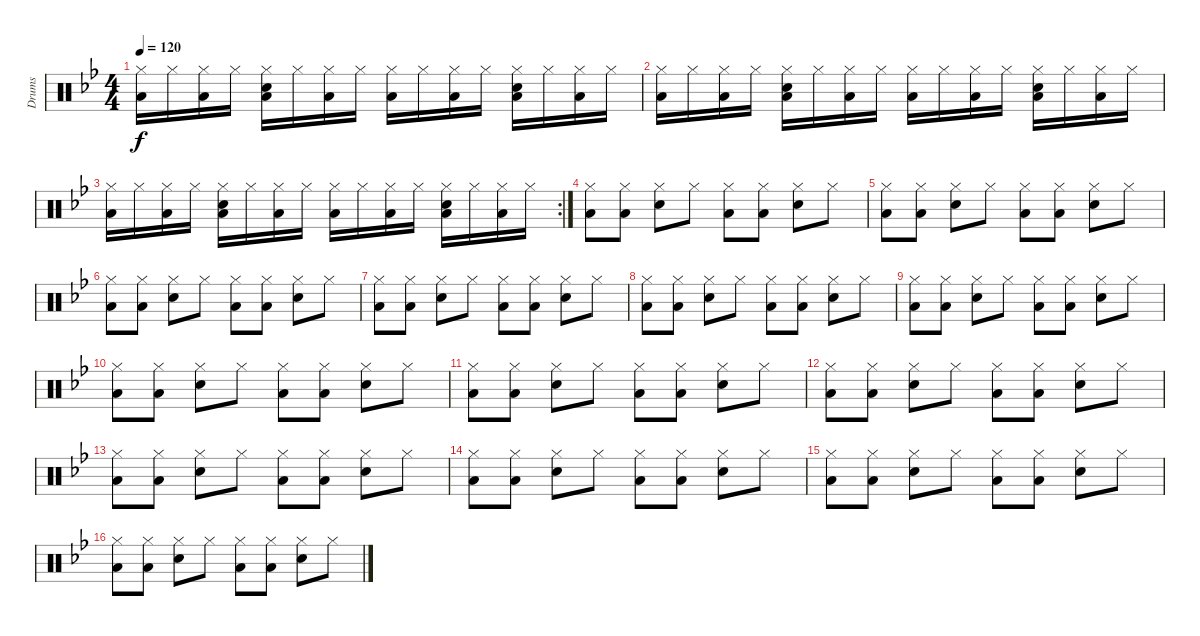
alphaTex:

\track ("Drums" "Drums") {instrument percussion}
\staff {score}
\articulation defaults
\ts (4 4)
\tempo 120
\clef neutral
\ks bb
("Hi-Hat (closed)" "Low Floor Tom (hit)").16{dy f} "Hi-Hat (closed)".16 ("Hi-Hat (closed)" "Low Floor Tom (hit)").16 "Hi-Hat (closed)".16 ("Hi-Hat (closed)" "Electric Snare (hit)" "Low Floor Tom (hit)").16 "Hi-Hat (closed)".16 ("Hi-Hat (closed)" "Low Floor Tom (hit)").16 "Hi-Hat (closed)".16 ("Hi-Hat (closed)" "Low Floor Tom (hit)").16 "Hi-Hat (closed)".16 ("Hi-Hat (closed)" "Low Floor Tom (hit)").16 "Hi-Hat (closed)".16 ("Hi-Hat (closed)" "Electric Snare (hit)" "Low Floor Tom (hit)").16 "Hi-Hat (closed)".16 ("Hi-Hat (closed)" "Low Floor Tom (hit)").16 "Hi-Hat (closed)".16 |
("Hi-Hat (closed)" "Low Floor Tom (hit)").16 "Hi-Hat (closed)".16 ("Hi-Hat (closed)" "Low Floor Tom (hit)").16 "Hi-Hat (closed)".16 ("Hi-Hat (closed)" "Electric Snare (hit)" "Low Floor Tom (hit)").16 "Hi-Hat (closed)".16 ("Hi-Hat (closed)" "Low Floor Tom (hit)").16 "Hi-Hat (closed)".16 ("Hi-Hat (closed)" "Low Floor Tom (hit)").16 "Hi-Hat (closed)".16 ("Hi-Hat (closed)" "Low Floor Tom (hit)").16 "Hi-Hat (closed)".16 ("Hi-Hat (closed)" "Electric Snare (hit)" "Low Floor Tom (hit)").16 "Hi-Hat (closed)".16 ("Hi-Hat (closed)" "Low Floor Tom (hit)").16 "Hi-Hat (closed)".16 |
\rc 2
("Hi-Hat (closed)" "Low Floor Tom (hit)").16 "Hi-Hat (closed)".16 ("Hi-Hat (closed)" "Low Floor Tom (hit)").16 "Hi-Hat (closed)".16 ("Hi-Hat (closed)" "Electric Snare (hit)" "Low Floor Tom (hit)").16 "Hi-Hat (closed)".16 ("Hi-Hat (closed)" "Low Floor Tom (hit)").16 "Hi-Hat (closed)".16 ("Hi-Hat (closed)" "Low Floor Tom (hit)").16 "Hi-Hat (closed)".16 ("Hi-Hat (closed)" "Low Floor Tom (hit)").16 "Hi-Hat (closed)".16 ("Hi-Hat (closed)" "Electric Snare (hit)" "Low Floor Tom (hit)").16 "Hi-Hat (closed)".16 ("Hi-Hat (closed)" "Low Floor Tom (hit)").16 "Hi-Hat (closed)".16 |
("Hi-Hat (closed)" "Low Floor Tom (hit)").8 ("Hi-Hat (closed)" "Low Floor Tom (hit)").8 ("Hi-Hat (closed)" "Electric Snare (hit)").8 "Hi-Hat (closed)".8 ("Hi-Hat (closed)" "Low Floor Tom (hit)").8 ("Hi-Hat (closed)" "Low Floor Tom (hit)").8 ("Hi-Hat (closed)" "Electric Snare (hit)").8 "Hi-Hat (closed)".8 |
("Hi-Hat (closed)" "Low Floor Tom (hit)").8 ("Hi-Hat (closed)" "Low Floor Tom (hit)").8 ("Hi-Hat (closed)" "Electric Snare (hit)").8 "Hi-Hat (closed)".8 ("Hi-Hat (closed)" "Low Floor Tom (hit)").8 ("Hi-Hat (closed)" "Low Floor Tom (hit)").8 ("Hi-Hat (closed)" "Electric Snare (hit)").8 "Hi-Hat (closed)".8 |
("Hi-Hat (closed)" "Low Floor Tom (hit)").8 ("Hi-Hat (closed)" "Low Floor Tom (hit)").8 ("Hi-Hat (closed)" "Electric Snare (hit)").8 "Hi-Hat (closed)".8 ("Hi-Hat (closed)" "Low Floor Tom (hit)").8 ("Hi-Hat (closed)" "Low Floor Tom (hit)").8 ("Hi-Hat (closed)" "Electric Snare (hit)").8 "Hi-Hat (closed)".8 |
("Hi-Hat (closed)" "Low Floor Tom (hit)").8 ("Hi-Hat (closed)" "Low Floor Tom (hit)").8 ("Hi-Hat (closed)" "Electric Snare (hit)").8 "Hi-Hat (closed)".8 ("Hi-Hat (closed)" "Low Floor Tom (hit)").8 ("Hi-Hat (closed)" "Low Floor Tom (hit)").8 ("Hi-Hat (closed)" "Electric Snare (hit)").8 "Hi-Hat (closed)".8 |
("Hi-Hat (closed)" "Low Floor Tom (hit)").8 ("Hi-Hat (closed)" "Low Floor Tom (hit)").8 ("Hi-Hat (closed)" "Electric Snare (hit)").8 "Hi-Hat (closed)".8 ("Hi-Hat (closed)" "Low Floor Tom (hit)").8 ("Hi-Hat (closed)" "Low Floor Tom (hit)").8 ("Hi-Hat (closed)" "Electric Snare (hit)").8 "Hi-Hat (closed)".8 |
("Hi-Hat (closed)" "Low Floor Tom (hit)").8 ("Hi-Hat (closed)" "Low Floor Tom (hit)").8 ("Hi-Hat (closed)" "Electric Snare (hit)").8 "Hi-Hat (closed)".8 ("Hi-Hat (closed)" "Low Floor Tom (hit)").8 ("Hi-Hat (closed)" "Low Floor Tom (hit)").8 ("Hi-Hat (closed)" "Electric Snare (hit)").8 "Hi-Hat (closed)".8 |
("Hi-Hat (closed)" "Low Floor Tom (hit)").8 ("Hi-Hat (closed)" "Low Floor Tom (hit)").8 ("Hi-Hat (closed)" "Electric Snare (hit)").8 "Hi-Hat (closed)".8 ("Hi-Hat (closed)" "Low Floor Tom (hit)").8 ("Hi-Hat (closed)" "Low Floor Tom (hit)").8 ("Hi-Hat (closed)" "Electric Snare (hit)").8 "Hi-Hat (closed)".8 |
("Hi-Hat (closed)" "Low Floor Tom (hit)").8 ("Hi-Hat (closed)" "Low Floor Tom (hit)").8 ("Hi-Hat (closed)" "Electric Snare (hit)").8 "Hi-Hat (closed)".8 ("Hi-Hat (closed)" "Low Floor Tom (hit)").8 ("Hi-Hat (closed)" "Low Floor Tom (hit)").8 ("Hi-Hat (closed)" "Electric Snare (hit)").8 "Hi-Hat (closed)".8 |
("Hi-Hat (closed)" "Low Floor Tom (hit)").8 ("Hi-Hat (closed)" "Low Floor Tom (hit)").8 ("Hi-Hat (closed)" "Electric Snare (hit)").8 "Hi-Hat (closed)".8 ("Hi-Hat (closed)" "Low Floor Tom (hit)").8 ("Hi-Hat (closed)" "Low Floor Tom (hit)").8 ("Hi-Hat (closed)" "Electric Snare (hit)").8 "Hi-Hat (closed)".8 |
("Hi-Hat (closed)" "Low Floor Tom (hit)").8 ("Hi-Hat (closed)" "Low Floor Tom (hit)").8 ("Hi-Hat (closed)" "Electric Snare (hit)").8 "Hi-Hat (closed)".8 ("Hi-Hat (closed)" "Low Floor Tom (hit)").8 ("Hi-Hat (closed)" "Low Floor Tom (hit)").8 ("Hi-Hat (closed)" "Electric Snare (hit)").8 "Hi-Hat (closed)".8 |
("Hi-Hat (closed)" "Low Floor Tom (hit)").8 ("Hi-Hat (closed)" "Low Floor Tom (hit)").8 ("Hi-Hat (closed)" "Electric Snare (hit)").8 "Hi-Hat (closed)".8 ("Hi-Hat (closed)" "Low Floor Tom (hit)").8 ("Hi-Hat (closed)" "Low Floor Tom (hit)").8 ("Hi-Hat (closed)" "Electric Snare (hit)").8 "Hi-Hat (closed)".8 |
("Hi-Hat (closed)" "Low Floor Tom (hit)").8 ("Hi-Hat (closed)" "Low Floor Tom (hit)").8 ("Hi-Hat (closed)" "Electric Snare (hit)").8 "Hi-Hat (closed)".8 ("Hi-Hat (closed)" "Low Floor Tom (hit)").8 ("Hi-Hat (closed)" "Low Floor Tom (hit)").8 ("Hi-Hat (closed)" "Electric Snare (hit)").8 "Hi-Hat (closed)".8 |
("Hi-Hat (closed)" "Low Floor Tom (hit)").8 ("Hi-Hat (closed)" "Low Floor Tom (hit)").8 ("Hi-Hat (closed)" "Electric Snare (hit)").8 "Hi-Hat (closed)".8 ("Hi-Hat (closed)" "Low Floor Tom (hit)").8 ("Hi-Hat (closed)" "Low Floor Tom (hit)").8 ("Hi-Hat (closed)" "Electric Snare (hit)").8 "Hi-Hat (closed)".8
